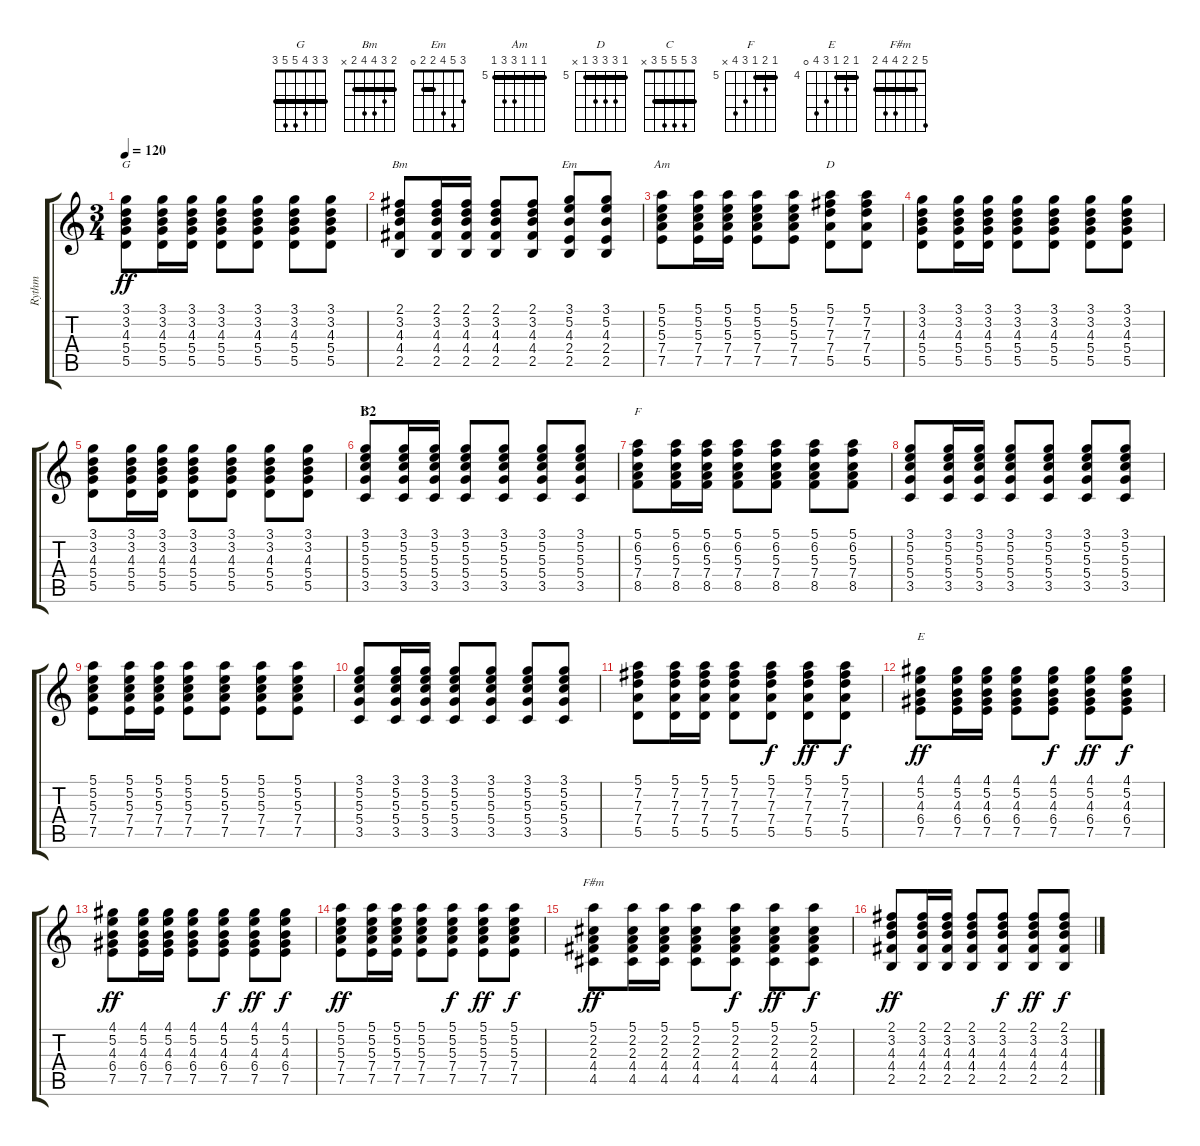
\track ("Rythm" "Rythm") {instrument acousticguitarnylon}
\staff {score tabs}
\tuning (E4 B3 G3 D3 A2 E2) {hide}
\chord ("G" 3 3 4 5 5 3) {barre 3}
\chord ("Bm" 2 3 4 4 2 x) {barre 2}
\chord ("Em" 3 5 4 2 2 0) {barre 2}
\chord ("Am" 5 5 5 7 7 5) {firstfret 5 barre 5}
\chord ("D" 5 7 7 7 5 x) {firstfret 5 barre 5}
\chord ("C" 3 5 5 5 3 x) {barre 3}
\chord ("F" 5 6 5 7 8 x) {firstfret 5 barre 5}
\chord ("E" 4 5 4 6 7 0) {firstfret 4 barre 4}
\chord ("F#m" 5 2 2 4 4 2) {barre 2}
\ts (3 4)
\tempo 120
\clef g2
\ks c
(3.1 3.2 4.3 5.4 5.5).8{ch "G" dy ff} (3.1 3.2 4.3 5.4 5.5).16 (3.1 3.2 4.3 5.4 5.5).16 (3.1 3.2 4.3 5.4 5.5).8 (3.1 3.2 4.3 5.4 5.5).8 (3.1 3.2 4.3 5.4 5.5).8 (3.1 3.2 4.3 5.4 5.5).8 |
(2.1 3.2 4.3 4.4 2.5).8{ch "Bm"} (2.1 3.2 4.3 4.4 2.5).16 (2.1 3.2 4.3 4.4 2.5).16 (2.1 3.2 4.3 4.4 2.5).8 (2.1 3.2 4.3 4.4 2.5).8 (3.1 5.2 4.3 2.4 2.5).8{ch "Em"} (3.1 5.2 4.3 2.4 2.5).8 |
(5.1 5.2 5.3 7.4 7.5).8{ch "Am"} (5.1 5.2 5.3 7.4 7.5).16 (5.1 5.2 5.3 7.4 7.5).16 (5.1 5.2 5.3 7.4 7.5).8 (5.1 5.2 5.3 7.4 7.5).8 (5.1 7.2 7.3 7.4 5.5).8{ch "D"} (5.1 7.2 7.3 7.4 5.5).8 |
(3.1 3.2 4.3 5.4 5.5).8 (3.1 3.2 4.3 5.4 5.5).16 (3.1 3.2 4.3 5.4 5.5).16 (3.1 3.2 4.3 5.4 5.5).8 (3.1 3.2 4.3 5.4 5.5).8 (3.1 3.2 4.3 5.4 5.5).8 (3.1 3.2 4.3 5.4 5.5).8 |
(3.1 3.2 4.3 5.4 5.5).8 (3.1 3.2 4.3 5.4 5.5).16 (3.1 3.2 4.3 5.4 5.5).16 (3.1 3.2 4.3 5.4 5.5).8 (3.1 3.2 4.3 5.4 5.5).8 (3.1 3.2 4.3 5.4 5.5).8 (3.1 3.2 4.3 5.4 5.5).8 |
\section ("" "B2")
(3.1 5.2 5.3 5.4 3.5).8{ch "C"} (3.1 5.2 5.3 5.4 3.5).16 (3.1 5.2 5.3 5.4 3.5).16 (3.1 5.2 5.3 5.4 3.5).8 (3.1 5.2 5.3 5.4 3.5).8 (3.1 5.2 5.3 5.4 3.5).8 (3.1 5.2 5.3 5.4 3.5).8 |
(5.1 6.2 5.3 7.4 8.5).8{ch "F"} (5.1 6.2 5.3 7.4 8.5).16 (5.1 6.2 5.3 7.4 8.5).16 (5.1 6.2 5.3 7.4 8.5).8 (5.1 6.2 5.3 7.4 8.5).8 (5.1 6.2 5.3 7.4 8.5).8 (5.1 6.2 5.3 7.4 8.5).8 |
(3.1 5.2 5.3 5.4 3.5).8 (3.1 5.2 5.3 5.4 3.5).16 (3.1 5.2 5.3 5.4 3.5).16 (3.1 5.2 5.3 5.4 3.5).8 (3.1 5.2 5.3 5.4 3.5).8 (3.1 5.2 5.3 5.4 3.5).8 (3.1 5.2 5.3 5.4 3.5).8 |
(5.1 5.2 5.3 7.4 7.5).8 (5.1 5.2 5.3 7.4 7.5).16 (5.1 5.2 5.3 7.4 7.5).16 (5.1 5.2 5.3 7.4 7.5).8 (5.1 5.2 5.3 7.4 7.5).8 (5.1 5.2 5.3 7.4 7.5).8 (5.1 5.2 5.3 7.4 7.5).8 |
(3.1 5.2 5.3 5.4 3.5).8 (3.1 5.2 5.3 5.4 3.5).16 (3.1 5.2 5.3 5.4 3.5).16 (3.1 5.2 5.3 5.4 3.5).8 (3.1 5.2 5.3 5.4 3.5).8 (3.1 5.2 5.3 5.4 3.5).8 (3.1 5.2 5.3 5.4 3.5).8 |
(5.1 7.2 7.3 7.4 5.5).8 (5.1 7.2 7.3 7.4 5.5).16 (5.1 7.2 7.3 7.4 5.5).16 (5.1 7.2 7.3 7.4 5.5).8 (5.1 7.2 7.3 7.4 5.5).8{dy f} (5.1 7.2 7.3 7.4 5.5).8{dy ff} (5.1 7.2 7.3 7.4 5.5).8{dy f} |
(4.1 5.2 4.3 6.4 7.5).8{ch "E" dy ff} (4.1 5.2 4.3 6.4 7.5).16 (4.1 5.2 4.3 6.4 7.5).16 (4.1 5.2 4.3 6.4 7.5).8 (4.1 5.2 4.3 6.4 7.5).8{dy f} (4.1 5.2 4.3 6.4 7.5).8{dy ff} (4.1 5.2 4.3 6.4 7.5).8{dy f} |
(4.1 5.2 4.3 6.4 7.5).8{dy ff} (4.1 5.2 4.3 6.4 7.5).16 (4.1 5.2 4.3 6.4 7.5).16 (4.1 5.2 4.3 6.4 7.5).8 (4.1 5.2 4.3 6.4 7.5).8{dy f} (4.1 5.2 4.3 6.4 7.5).8{dy ff} (4.1 5.2 4.3 6.4 7.5).8{dy f} |
(5.1 5.2 5.3 7.4 7.5).8{dy ff} (5.1 5.2 5.3 7.4 7.5).16 (5.1 5.2 5.3 7.4 7.5).16 (5.1 5.2 5.3 7.4 7.5).8 (5.1 5.2 5.3 7.4 7.5).8{dy f} (5.1 5.2 5.3 7.4 7.5).8{dy ff} (5.1 5.2 5.3 7.4 7.5).8{dy f} |
(5.1 2.2 2.3 4.4 4.5).8{ch "F#m" dy ff} (5.1 2.2 2.3 4.4 4.5).16 (5.1 2.2 2.3 4.4 4.5).16 (5.1 2.2 2.3 4.4 4.5).8 (5.1 2.2 2.3 4.4 4.5).8{dy f} (5.1 2.2 2.3 4.4 4.5).8{dy ff} (5.1 2.2 2.3 4.4 4.5).8{dy f} |
(2.1 3.2 4.3 4.4 2.5).8{dy ff} (2.1 3.2 4.3 4.4 2.5).16 (2.1 3.2 4.3 4.4 2.5).16 (2.1 3.2 4.3 4.4 2.5).8 (2.1 3.2 4.3 4.4 2.5).8{dy f} (2.1 3.2 4.3 4.4 2.5).8{dy ff} (2.1 3.2 4.3 4.4 2.5).8{dy f}
